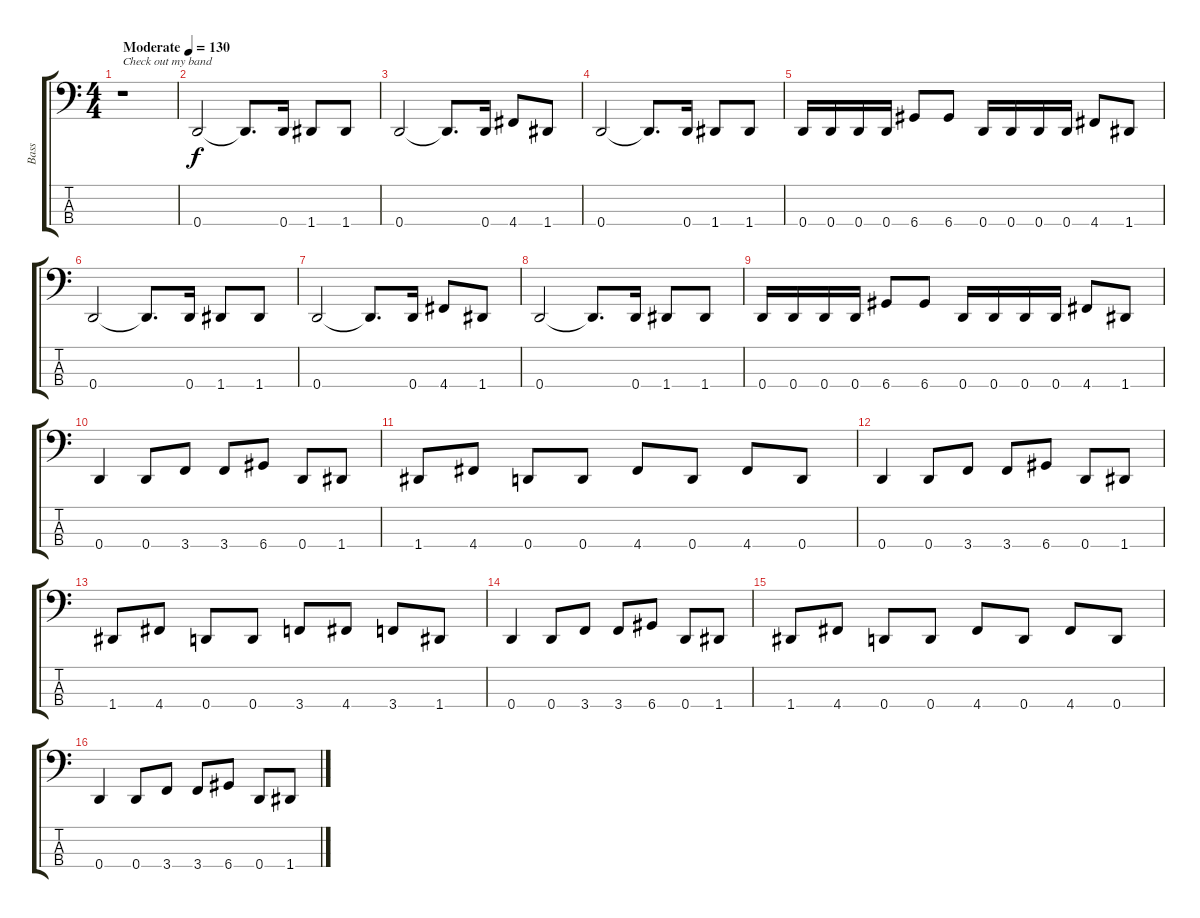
\track ("Bass" "Bass") {instrument electricbasspick}
\staff {score tabs}
\tuning (G2 D2 A1 D1) {hide}
\ts (4 4)
\tempo (130 "Moderate")
\clef f4
\ks c
r.1{txt "Check out my band" dy f instrument electricbasspick} |
0.4.2 0.4{t}.8{d} 0.4.16 1.4.8 1.4.8 |
0.4.2 0.4{t}.8{d} 0.4.16 4.4.8 1.4.8 |
0.4.2 0.4{t}.8{d} 0.4.16 1.4.8 1.4.8 |
0.4.16 0.4.16 0.4.16 0.4.16 6.4.8 6.4.8 0.4.16 0.4.16 0.4.16 0.4.16 4.4.8 1.4.8 |
0.4.2 0.4{t}.8{d} 0.4.16 1.4.8 1.4.8 |
0.4.2 0.4{t}.8{d} 0.4.16 4.4.8 1.4.8 |
0.4.2 0.4{t}.8{d} 0.4.16 1.4.8 1.4.8 |
0.4.16 0.4.16 0.4.16 0.4.16 6.4.8 6.4.8 0.4.16 0.4.16 0.4.16 0.4.16 4.4.8 1.4.8 |
0.4.4 0.4.8 3.4.8 3.4.8 6.4.8 0.4.8 1.4.8 |
1.4.8 4.4.8 0.4.8 0.4.8 4.4.8 0.4.8 4.4.8 0.4.8 |
0.4.4 0.4.8 3.4.8 3.4.8 6.4.8 0.4.8 1.4.8 |
1.4.8 4.4.8 0.4.8 0.4.8 3.4.8 4.4.8 3.4.8 1.4.8 |
0.4.4 0.4.8 3.4.8 3.4.8 6.4.8 0.4.8 1.4.8 |
1.4.8 4.4.8 0.4.8 0.4.8 4.4.8 0.4.8 4.4.8 0.4.8 |
0.4.4 0.4.8 3.4.8 3.4.8 6.4.8 0.4.8 1.4.8
